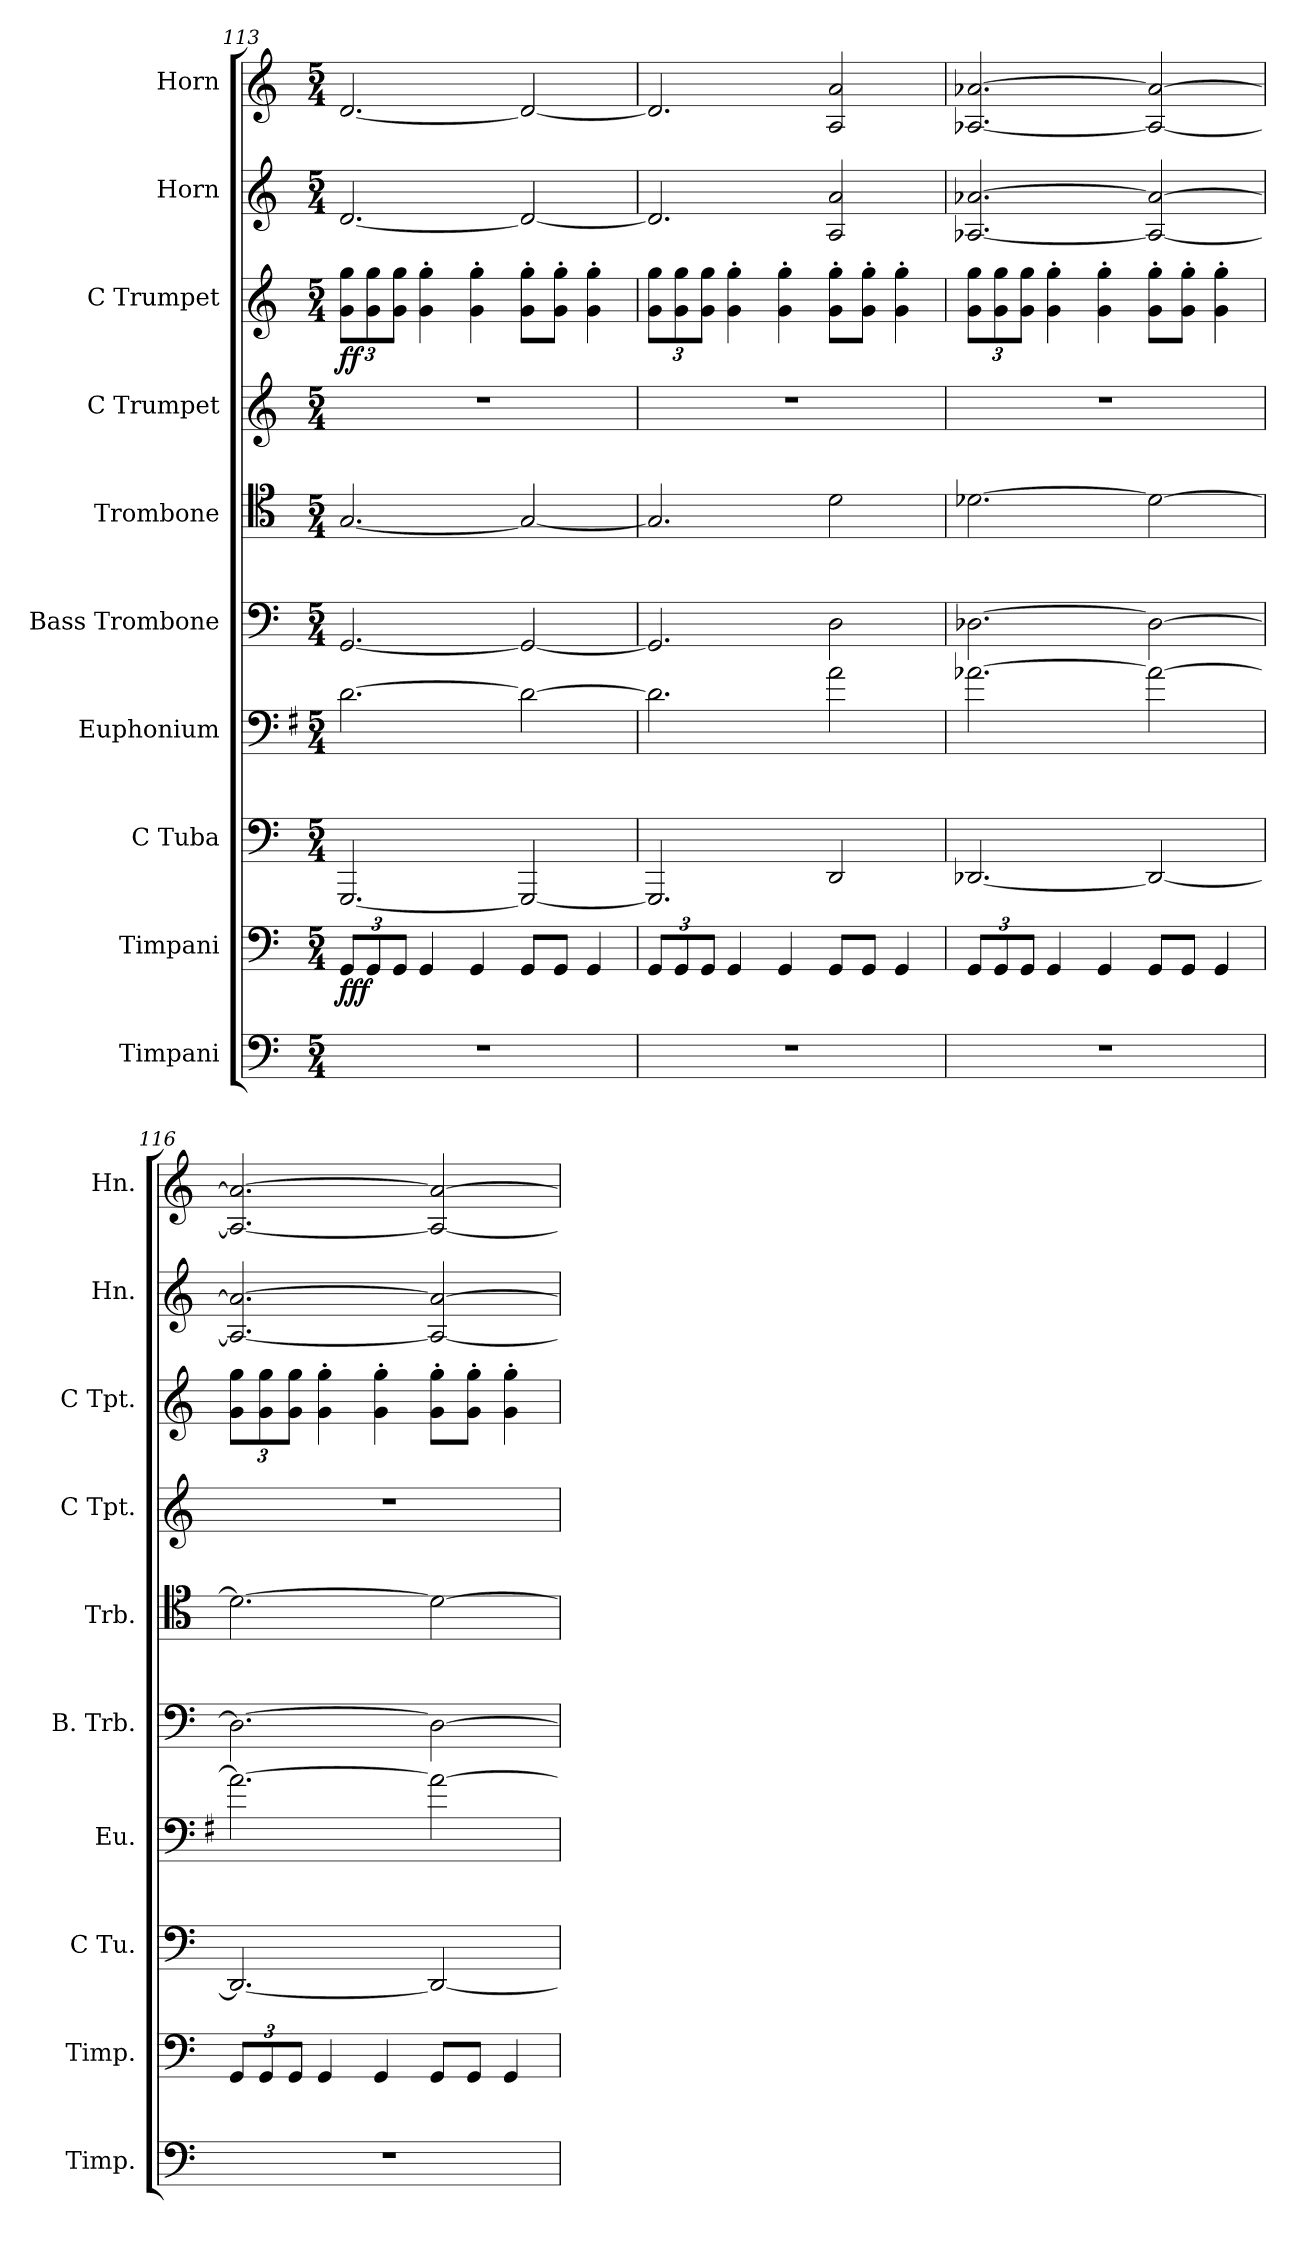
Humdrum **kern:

**kern	**kern	**dynam	**kern	**kern	**kern	**kern	**kern	**kern	**dynam	**kern	**kern
*part10	*part9	*part9	*part8	*part7	*part6	*part5	*part4	*part3	*part3	*part2	*part1
*staff10	*staff9	*staff9	*staff8	*staff7	*staff6	*staff5	*staff4	*staff3	*staff3	*staff2	*staff1
*I"Timpani	*I"Timpani	*	*I"C Tuba	*I"Euphonium	*I"Bass Trombone	*I"Trombone	*I"C Trumpet	*I"C Trumpet	*	*I"Horn	*I"Horn
*I'Timp.	*I'Timp.	*	*I'C Tu.	*I'Eu.	*I'B. Trb.	*I'Trb.	*I'C Tpt.	*I'C Tpt.	*	*I'Hn.	*I'Hn.
*clefF4	*clefF4	*	*clefF4	*clefF4	*clefF4	*clefC4	*clefG2	*clefG2	*	*clefG2	*clefG2
*	*	*	*	*ITrd4c7	*	*	*	*	*	*ITrd4c7	*ITrd4c7
*k[]	*k[]	*	*k[]	*k[]	*k[]	*k[]	*k[]	*k[]	*	*k[b-]	*k[b-]
*C:	*C:	*	*C:	*C:	*C:	*C:	*C:	*C:	*	*F:	*F:
*M5/4	*M5/4	*	*M5/4	*M5/4	*M5/4	*M5/4	*M5/4	*M5/4	*	*M5/4	*M5/4
*	*Xbrackettup	*	*	*	*	*	*	*Xbrackettup	*	*	*
=113	=113	=113	=113	=113	=113	=113	=113	=113	=113	=113	=113
!	!	!LO:DY:b	!	!	!	!	!	!	!LO:DY:b	!	!
4%5r	12GG/L	fff	[2.GGG/	[2.G\	[2.GG/	[2.G/	4%5r	12g\ 12gg\L	ff	[2.G/	[2.G/
.	12GG/	.	.	.	.	.	.	12g\ 12gg\	.	.	.
.	12GG/J	.	.	.	.	.	.	12g\ 12gg\J	.	.	.
.	4GG/	.	.	.	.	.	.	4g\' 4gg\'	.	.	.
.	4GG/	.	.	.	.	.	.	4g\' 4gg\'	.	.	.
.	8GG/L	.	2GGG/_	2G\_	2GG/_	2G/_	.	8g\' 8gg\'L	.	2G/_	2G/_
.	8GG/J	.	.	.	.	.	.	8g\' 8gg\'J	.	.	.
.	4GG/	.	.	.	.	.	.	4g\' 4gg\'	.	.	.
!!LO:PB:g=z
=114	=114	=114	=114	=114	=114	=114	=114	=114	=114	=114	=114
4%5r	12GG/L	.	2.GGG/]	2.G\]	2.GG/]	2.G/]	4%5r	12g\ 12gg\L	.	2.G/]	2.G/]
.	12GG/	.	.	.	.	.	.	12g\ 12gg\	.	.	.
.	12GG/J	.	.	.	.	.	.	12g\ 12gg\J	.	.	.
.	4GG/	.	.	.	.	.	.	4g\' 4gg\'	.	.	.
.	4GG/	.	.	.	.	.	.	4g\' 4gg\'	.	.	.
.	8GG/L	.	2DD/	2d\	2D\	2d\	.	8g\' 8gg\'L	.	2D/ 2d/	2D/ 2d/
.	8GG/J	.	.	.	.	.	.	8g\' 8gg\'J	.	.	.
.	4GG/	.	.	.	.	.	.	4g\' 4gg\'	.	.	.
=115	=115	=115	=115	=115	=115	=115	=115	=115	=115	=115	=115
4%5r	12GG/L	.	[2.DD-X/	[2.d-X\	[2.D-X\	[2.d-X\	4%5r	12g\ 12gg\L	.	[2.D-X/ [2.d-X/	[2.D-X/ [2.d-X/
.	12GG/	.	.	.	.	.	.	12g\ 12gg\	.	.	.
.	12GG/J	.	.	.	.	.	.	12g\ 12gg\J	.	.	.
.	4GG/	.	.	.	.	.	.	4g\' 4gg\'	.	.	.
.	4GG/	.	.	.	.	.	.	4g\' 4gg\'	.	.	.
.	8GG/L	.	2DD-/_	2d-\_	2D-\_	2d-\_	.	8g\' 8gg\'L	.	2D-/_ 2d-/_	2D-/_ 2d-/_
.	8GG/J	.	.	.	.	.	.	8g\' 8gg\'J	.	.	.
.	4GG/	.	.	.	.	.	.	4g\' 4gg\'	.	.	.
=116	=116	=116	=116	=116	=116	=116	=116	=116	=116	=116	=116
4%5r	12GG/L	.	2.DD-/_	2.d-\_	2.D-\_	2.d-\_	4%5r	12g\ 12gg\L	.	2.D-/_ 2.d-/_	2.D-/_ 2.d-/_
.	12GG/	.	.	.	.	.	.	12g\ 12gg\	.	.	.
.	12GG/J	.	.	.	.	.	.	12g\ 12gg\J	.	.	.
.	4GG/	.	.	.	.	.	.	4g\' 4gg\'	.	.	.
.	4GG/	.	.	.	.	.	.	4g\' 4gg\'	.	.	.
.	8GG/L	.	2DD-/_	2d-\_	2D-\_	2d-\_	.	8g\' 8gg\'L	.	2D-/_ 2d-/_	2D-/_ 2d-/_
.	8GG/J	.	.	.	.	.	.	8g\' 8gg\'J	.	.	.
.	4GG/	.	.	.	.	.	.	4g\' 4gg\'	.	.	.
=	=	=	=	=	=	=	=	=	=	=	=
*-	*-	*-	*-	*-	*-	*-	*-	*-	*-	*-	*-
